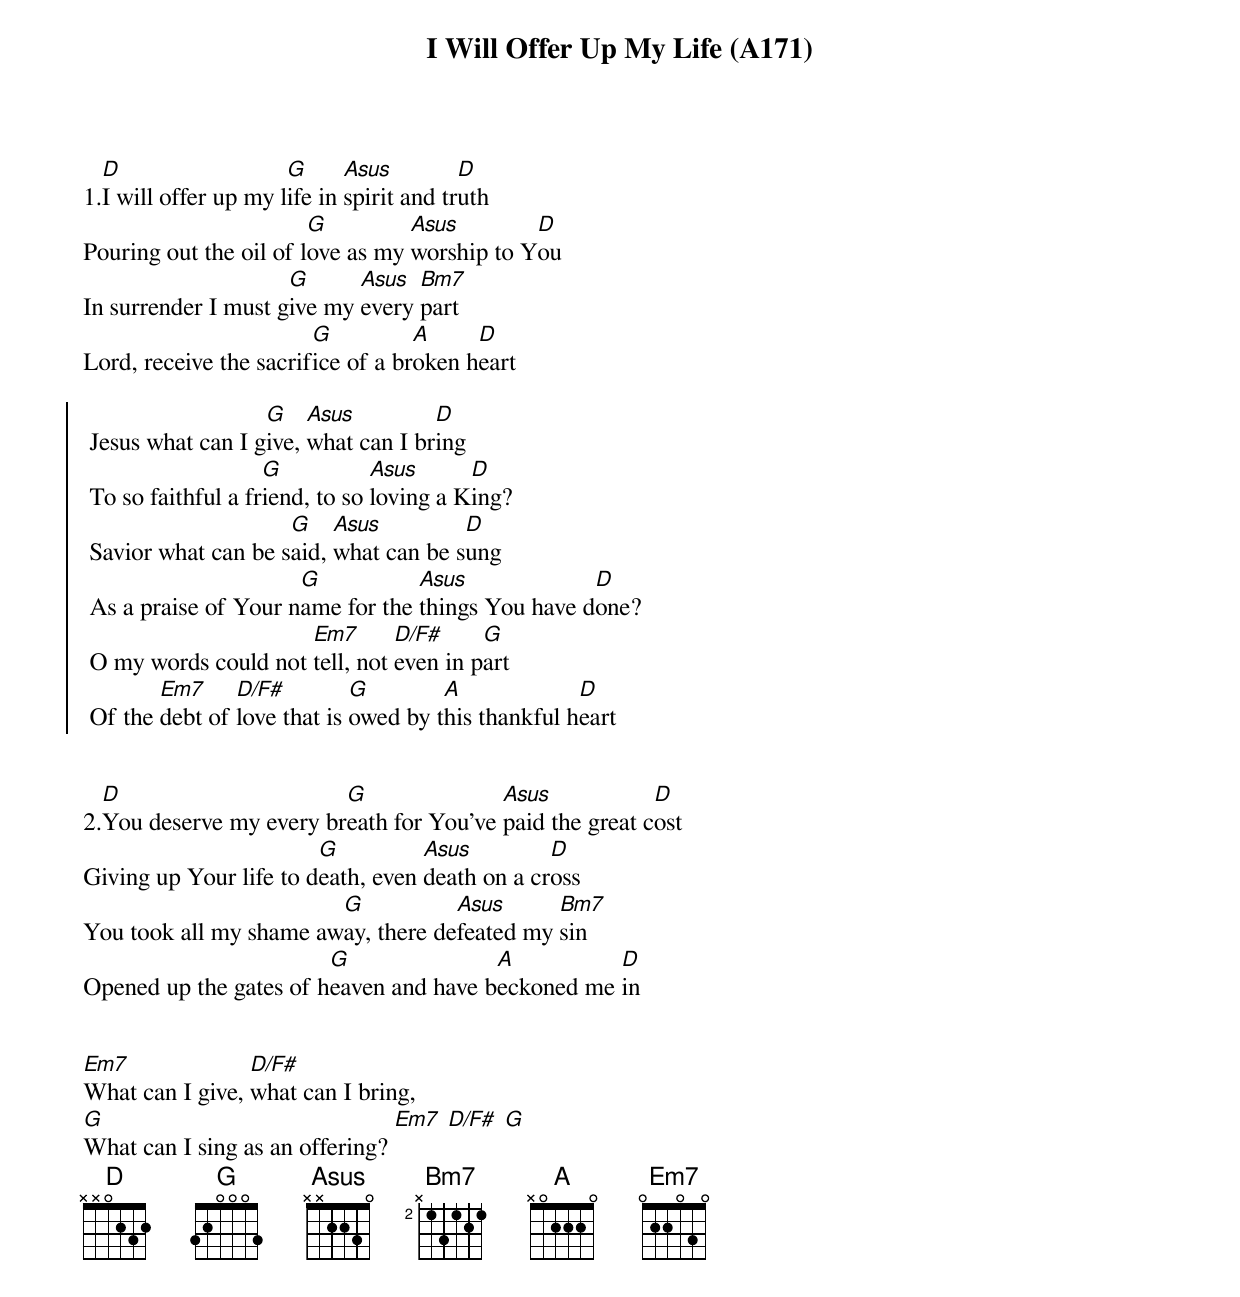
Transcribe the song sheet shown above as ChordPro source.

{title: I Will Offer Up My Life (A171)}
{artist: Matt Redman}

1.[D]I will offer up my l[G]ife in [Asus]spirit and tr[D]uth
Pouring out the oil of l[G]ove as my [Asus]worship to Y[D]ou
In surrender I must g[G]ive my [Asus]every [Bm7]part
Lord, receive the sacrif[G]ice of a br[A]oken h[D]eart

{soc}
 Jesus what can I g[G]ive, [Asus]what can I br[D]ing
 To so faithful a fr[G]iend, to so [Asus]loving a K[D]ing?
 Savior what can be s[G]aid, [Asus]what can be s[D]ung
 As a praise of Your n[G]ame for the [Asus]things You have d[D]one?
 O my words could not [Em7]tell, not [D/F#]even in p[G]art
 Of the [Em7]debt of [D/F#]love that is [G]owed by t[A]his thankful h[D]eart
 {eoc}


2.[D]You deserve my every br[G]eath for You've [Asus]paid the great c[D]ost
Giving up Your life to d[G]eath, even [Asus]death on a cr[D]oss
You took all my shame aw[G]ay, there de[Asus]feated my [Bm7]sin
Opened up the gates of h[G]eaven and have b[A]eckoned me [D]in


[Em7]What can I give, [D/F#]what can I bring,
[G]What can I sing as an offering? [Em7] [D/F#] [G]
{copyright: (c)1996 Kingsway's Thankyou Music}
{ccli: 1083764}
